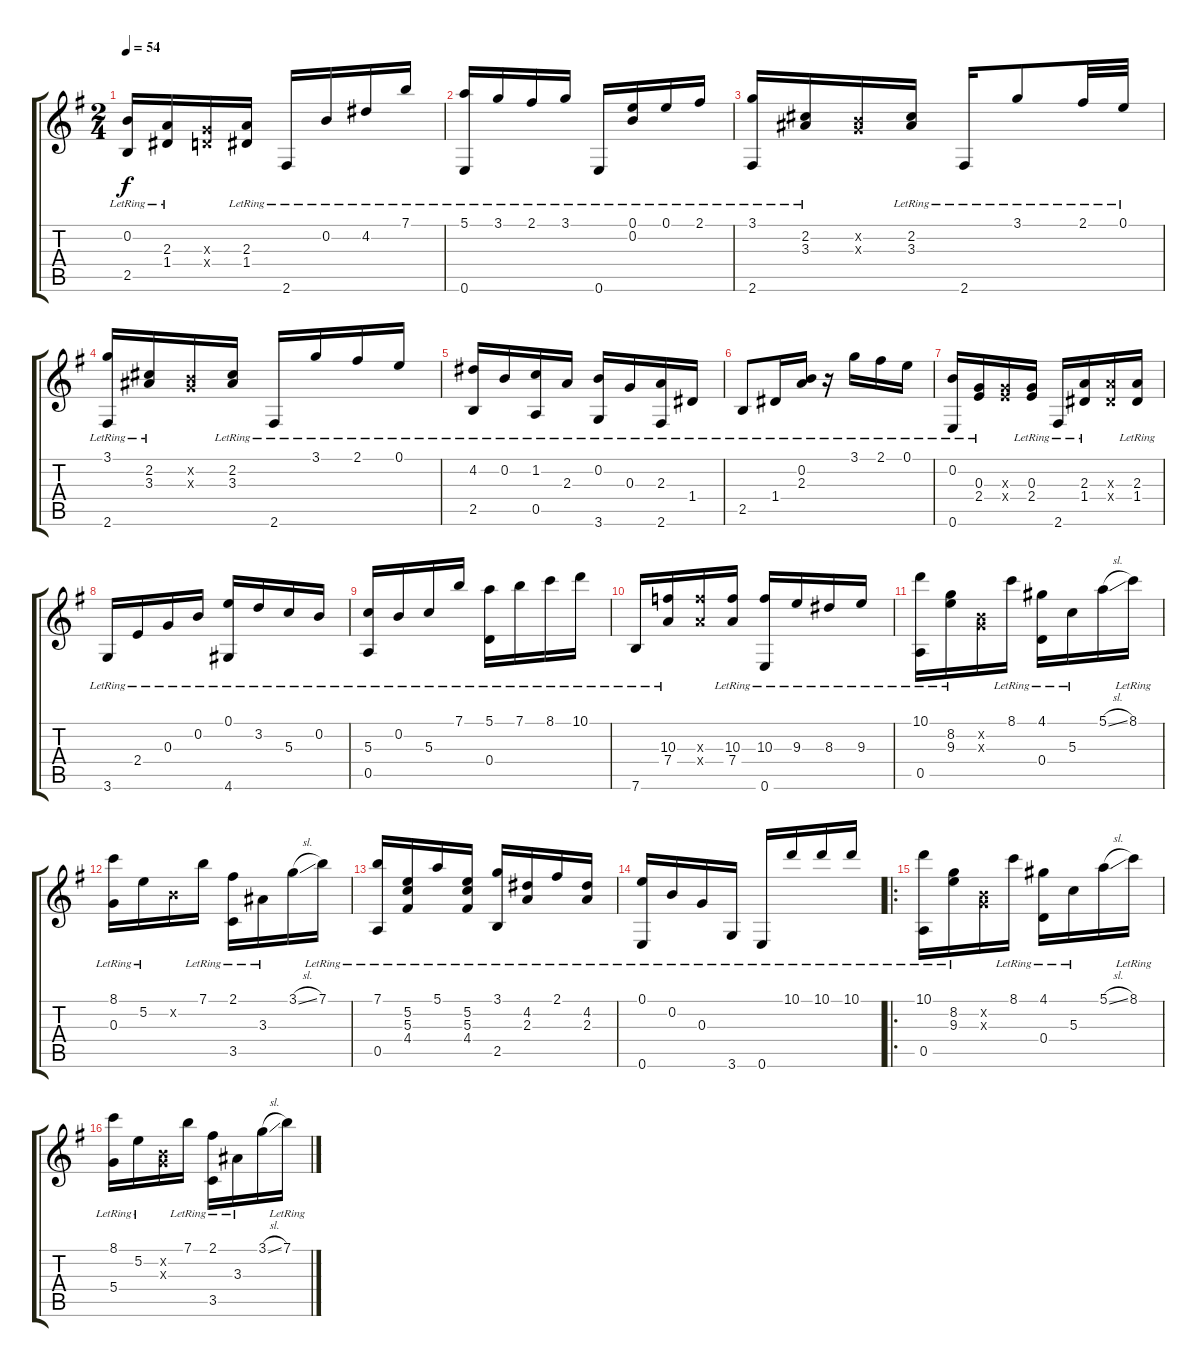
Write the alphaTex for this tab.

\track "" {instrument acousticguitarnylon}
\staff {score tabs}
\tuning (E4 B3 G3 D3 A2 E2) {hide}
\ts (2 4)
\tempo 54
\clef g2
\ks g
(0.2{lr} 2.5{lr}).16{dy f} (2.3{lr} 1.4{lr}).16 (0.3{x} 0.4{x}).16 (2.3{lr} 1.4{lr}).16 2.6{lr}.16 0.2{lr}.16 4.2{lr}.16 7.1{lr}.16 |
(5.1{lr} 0.6{lr}).16 3.1{lr}.16 2.1{lr}.16 3.1{lr}.16 0.6{lr}.16 (0.1{lr} 0.2{lr}).16 0.1{lr}.16 2.1{lr}.16 |
(3.1{lr} 2.6{lr}).16 (2.2{lr} 3.3{lr}).16 (0.2{x} 0.3{x}).16 (2.2{lr} 3.3{lr}).16 2.6{lr}.16 3.1{lr}.8 2.1{lr}.32 0.1{lr}.32 |
(3.1{lr} 2.6{lr}).16 (2.2{lr} 3.3{lr}).16 (0.2{x} 0.3{x}).16 (2.2{lr} 3.3{lr}).16 2.6{lr}.16 3.1{lr}.16 2.1{lr}.16 0.1{lr}.16 |
(4.2{lr} 2.5{lr}).16 0.2{lr}.16 (1.2{lr} 0.5{lr}).16 2.3{lr}.16 (0.2{lr} 3.6{lr}).16 0.3{lr}.16 (2.3{lr} 2.6{lr}).16 1.4{lr}.16 |
2.5{lr}.8 1.4{lr}.16 (0.2{lr} 2.3{lr}).16 r.16 3.1{lr}.16 2.1{lr}.16 0.1{lr}.16 |
(0.2{lr} 0.6{lr}).16 (0.3{lr} 2.4{lr}).16 (0.3{x} 2.4{x}).16 (0.3{lr} 2.4{lr}).16 2.6{lr}.16 (2.3{lr} 1.4{lr}).16 (2.3{x} 1.4{x}).16 (2.3{lr} 1.4{lr}).16 |
3.6{lr}.16 2.4{lr}.16 0.3{lr}.16 0.2{lr}.16 (0.1{lr} 4.6{lr}).16 3.2{lr}.16 5.3{lr}.16 0.2{lr}.16 |
(5.3{lr} 0.5{lr}).16 0.2{lr}.16 5.3{lr}.16 7.1{lr}.16 (5.1{lr} 0.4{lr}).16 7.1{lr}.16 8.1{lr}.16 10.1{lr}.16 |
7.6{lr}.16 (10.3{lr} 7.4{lr}).16 (10.3{x} 7.4{x}).16 (10.3{lr} 7.4{lr}).16 (10.3{lr} 0.6{lr}).16 9.3{lr}.16 8.3{lr}.16 9.3{lr}.16 |
(10.1{lr} 0.5{lr}).16 (8.2{lr} 9.3{lr}).16 (0.2{x} 0.3{x}).16 8.1{lr}.16 (4.1{lr} 0.4{lr}).16 5.3{lr}.16 5.1{sl}.16 8.1{lr}.16 |
(8.1{lr} 0.3{lr}).16 5.2{lr}.16 0.2{x}.16 7.1{lr}.16 (2.1{lr} 3.5{lr}).16 3.3{lr}.16 3.1{sl}.16 7.1{lr}.16 |
(7.1{lr} 0.5{lr}).16 (5.2{lr} 5.3{lr} 4.4{lr}).16 5.1{lr}.16 (5.2{lr} 5.3{lr} 4.4{lr}).16 (3.1{lr} 2.5{lr}).16 (4.2{lr} 2.3{lr}).16 2.1{lr}.16 (4.2{lr} 2.3{lr}).16 |
(0.1{lr} 0.6{lr}).16 0.2{lr}.16 0.3{lr}.16 3.6{lr}.16 0.6{lr}.16 10.1{lr}.16 10.1{lr}.16 10.1{lr}.16 |
\ro
(10.1{lr} 0.5{lr}).16 (8.2{lr} 9.3{lr}).16 (0.2{x} 0.3{x}).16 8.1{lr}.16 (4.1{lr} 0.4{lr}).16 5.3{lr}.16 5.1{sl}.16 8.1{lr}.16 |
(8.1{lr} 5.4{lr}).16 5.2{lr}.16 (0.2{x} 0.3{x}).16 7.1{lr}.16 (2.1{lr} 3.5{lr}).16 3.3{lr}.16 3.1{sl}.16 7.1{lr}.16
